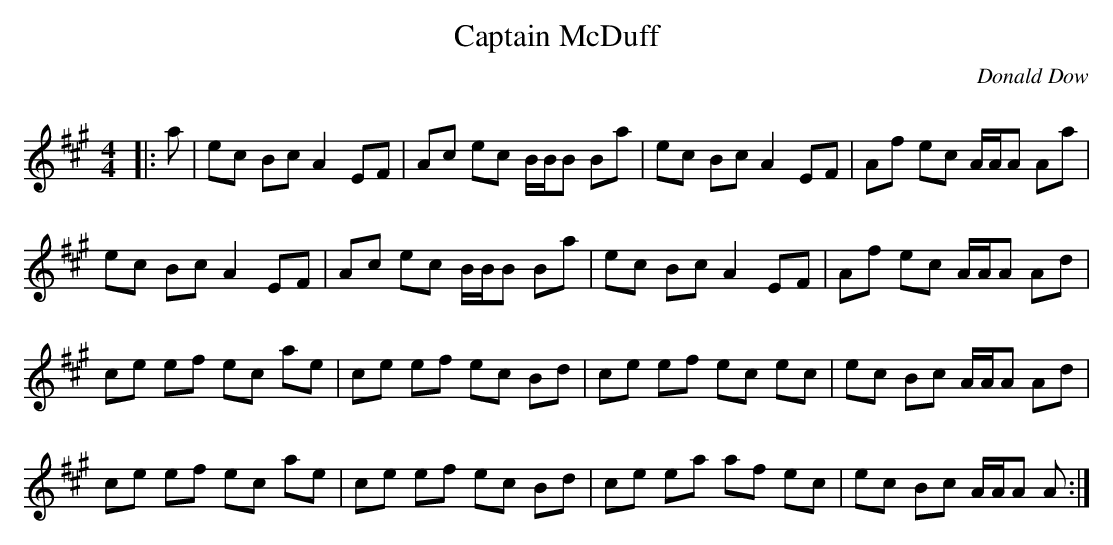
X:1
T: Captain McDuff
C:Donald Dow
Q: 232
K:A
M:4/4
L:1/8
|:a|ec Bc A2 EF|Ac ec B1/2B1/2B Ba|ec Bc A2 EF|Af ec A1/2A1/2A Aa|
ec Bc A2 EF|Ac ec B1/2B1/2B Ba|ec Bc A2 EF|Af ec A1/2A1/2A Ad|
ce ef ec ae|ce ef ec Bd|ce ef ec ec|ec Bc A1/2A1/2A Ad|
ce ef ec ae|ce ef ec Bd|ce ea af ec|ec Bc A1/2A1/2A A:|
